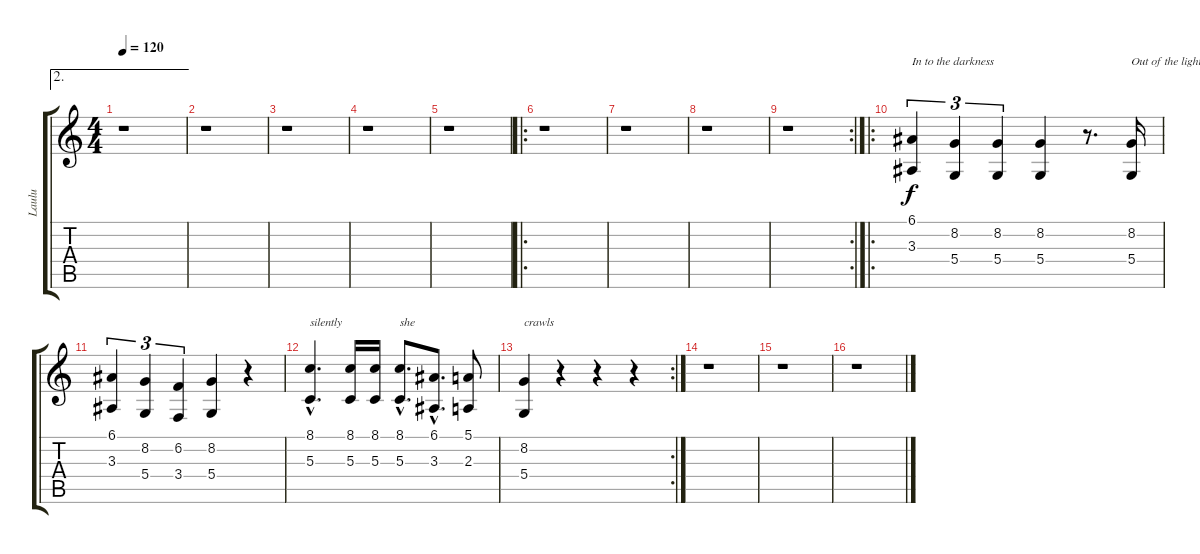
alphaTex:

\track ("Laulu" "Laulu") {instrument lead1square}
\staff {score tabs}
\tuning (E4 B3 G3 D3 A2 E2) {hide}
\ae 2
\ts (4 4)
\tempo 120
\clef g2
\ks c
r.1{dy f} |
r.1 |
r.1 |
r.1 |
r.1 |
\ro
r.1 |
r.1 |
r.1 |
\rc 2
r.1 |
\ro
(6.1 3.3).4{tu (3 2) txt "In to the darkness"} (8.2 5.4).4{tu (3 2)} (8.2 5.4).4{tu (3 2)} (8.2 5.4).4 r.8{d} (8.2 5.4).16{txt "Out of the light"} |
(6.1 3.3).4{tu (3 2)} (8.2 5.4).4{tu (3 2)} (6.2 3.4).4{tu (3 2)} (8.2 5.4).4 r.4 |
(8.1{hac} 5.3{hac}).4{d txt "silently "} (8.1 5.3).16 (8.1 5.3).16 (8.1{hac} 5.3{hac}).8{d txt "she"} (6.1{hac} 3.3{hac}).8{d} (5.1 2.3).8 |
\rc 2
(8.2 5.4).4{txt "crawls"} r.4 r.4 r.4 |
r.1 |
r.1 |
r.1
